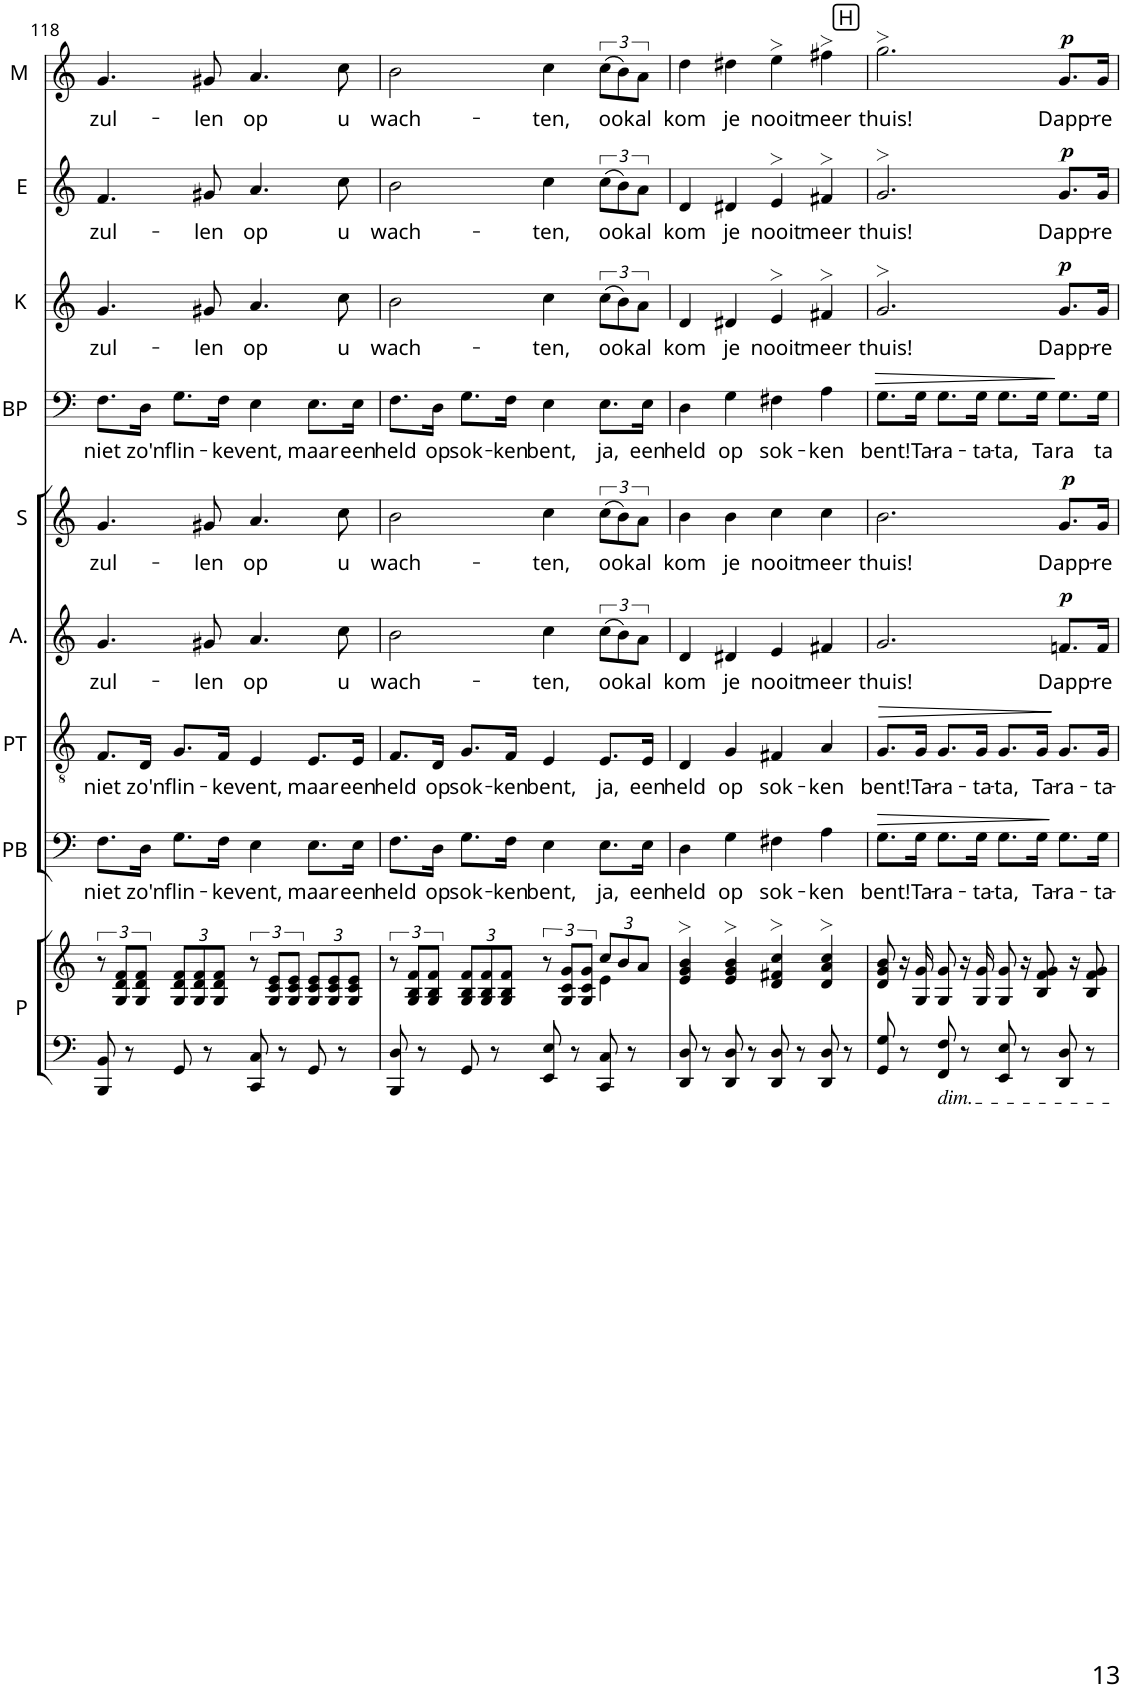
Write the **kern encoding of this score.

**kern	**kern	**kern	**text	**dynam	**kern	**text	**dynam	**kern	**text	**dynam	**kern	**text	**dynam	**kern	**text	**dynam	**kern	**text	**dynam	**kern	**text	**dynam	**kern	**text	**dynam
*part9	*part9	*part8	*part8	*part8	*part7	*part7	*part7	*part6	*part6	*part6	*part5	*part5	*part5	*part4	*part4	*part4	*part3	*part3	*part3	*part2	*part2	*part2	*part1	*part1	*part1
*staff10	*staff9	*staff8	*staff8	*staff8	*staff7	*staff7	*staff7	*staff6	*staff6	*staff6	*staff5	*staff5	*staff5	*staff4	*staff4	*staff4	*staff3	*staff3	*staff3	*staff2	*staff2	*staff2	*staff1	*staff1	*staff1
*I"Piano	*	*I"Politie Bas	*	*	*I"Politie Tenor	*	*	*I"Alt	*	*	*I"Sopraan	*	*	*I"Politie Brigadier	*	*	*I"Kate	*	*	*I"Edith	*	*	*I"Mabel	*	*
*I'P	*	*I'PB	*	*	*I'PT	*	*	*I'A.	*	*	*I'S	*	*	*	*	*	*I'K	*	*	*I'E	*	*	*I'M	*	*
!!LO:PB:g=z
*clefF4	*clefG2	*clefF4	*	*	*clefGv2	*	*	*clefG2	*	*	*clefG2	*	*	*clefF4	*	*	*clefG2	*	*	*clefG2	*	*	*clefG2	*	*
*	*	*	*	*	*Trd8c14	*	*	*	*	*	*	*	*	*Trd4c7	*	*	*	*	*	*	*	*	*	*	*
*k[]	*k[]	*k[]	*	*	*k[]	*	*	*k[]	*	*	*k[]	*	*	*k[]	*	*	*k[]	*	*	*k[]	*	*	*k[]	*	*
*M4/4	*M4/4	*M4/4	*	*	*M4/4	*	*	*M4/4	*	*	*M4/4	*	*	*M4/4	*	*	*M4/4	*	*	*M4/4	*	*	*M4/4	*	*
*met(c)	*met(c)	*met(c)	*	*	*met(c)	*	*	*met(c)	*	*	*met(c)	*	*	*met(c)	*	*	*met(c)	*	*	*met(c)	*	*	*met(c)	*	*
=118	=118	=118	=118	=118	=118	=118	=118	=118	=118	=118	=118	=118	=118	=118	=118	=118	=118	=118	=118	=118	=118	=118	=118	=118	=118
!	!	!	!LO:LY:b	!	!	!LO:LY:b	!	!	!LO:LY:b	!	!	!LO:LY:b	!	!	!LO:LY:b	!	!	!LO:LY:b	!	!	!LO:LY:b	!	!	!LO:LY:b	!
8BBB/ 8BB/	12r	8.F\L	niet	.	8.F/L	niet	.	4.g/	zul-	.	4.g/	zul-	.	8.F\L	niet	.	4.g/	zul-	.	4.f/	zul-	.	4.g/	zul-	.
.	12G/ 12d/ 12f/L	.	.	.	.	.	.	.	.	.	.	.	.	.	.	.	.	.	.	.	.	.	.	.	.
8r	.	.	.	.	.	.	.	.	.	.	.	.	.	.	.	.	.	.	.	.	.	.	.	.	.
.	12G/ 12d/ 12f/J	.	.	.	.	.	.	.	.	.	.	.	.	.	.	.	.	.	.	.	.	.	.	.	.
!	!	!	!LO:LY:b	!	!	!LO:LY:b	!	!	!	!	!	!	!	!	!LO:LY:b	!	!	!	!	!	!	!	!	!	!
.	.	16D\Jk	zo'n	.	16D/Jk	zo'n	.	.	.	.	.	.	.	16D\Jk	zo'n	.	.	.	.	.	.	.	.	.	.
*	*Xbrackettup	*	*	*	*	*	*	*	*	*	*	*	*	*	*	*	*	*	*	*	*	*	*	*	*
!	!	!	!LO:LY:b	!	!	!LO:LY:b	!	!	!	!	!	!	!	!	!LO:LY:b	!	!	!	!	!	!	!	!	!	!
8GG/	12G/ 12d/ 12f/L	8.G\L	flin-	.	8.G/L	flin-	.	.	.	.	.	.	.	8.G\L	flin-	.	.	.	.	.	.	.	.	.	.
.	12G/ 12d/ 12f/	.	.	.	.	.	.	.	.	.	.	.	.	.	.	.	.	.	.	.	.	.	.	.	.
!	!	!	!	!	!	!	!	!	!LO:LY:b	!	!	!LO:LY:b	!	!	!	!	!	!LO:LY:b	!	!	!LO:LY:b	!	!	!LO:LY:b	!
8r	.	.	.	.	.	.	.	8g#X/	-len	.	8g#X/	-len	.	.	.	.	8g#X/	-len	.	8g#X/	-len	.	8g#X/	-len	.
.	12G/ 12d/ 12f/J	.	.	.	.	.	.	.	.	.	.	.	.	.	.	.	.	.	.	.	.	.	.	.	.
!	!	!	!LO:LY:b	!	!	!LO:LY:b	!	!	!	!	!	!	!	!	!LO:LY:b	!	!	!	!	!	!	!	!	!	!
.	.	16F\Jk	-ke	.	16F/Jk	-ke	.	.	.	.	.	.	.	16F\Jk	-ke	.	.	.	.	.	.	.	.	.	.
*	*brackettup	*	*	*	*	*	*	*	*	*	*	*	*	*	*	*	*	*	*	*	*	*	*	*	*
!	!	!	!LO:LY:b	!	!	!LO:LY:b	!	!	!LO:LY:b	!	!	!LO:LY:b	!	!	!LO:LY:b	!	!	!LO:LY:b	!	!	!LO:LY:b	!	!	!LO:LY:b	!
8CC/ 8C/	12r	4E\	vent,	.	4E/	vent,	.	4.a/	op	.	4.a/	op	.	4E\	vent,	.	4.a/	op	.	4.a/	op	.	4.a/	op	.
.	12G/ 12c/ 12e/L	.	.	.	.	.	.	.	.	.	.	.	.	.	.	.	.	.	.	.	.	.	.	.	.
8r	.	.	.	.	.	.	.	.	.	.	.	.	.	.	.	.	.	.	.	.	.	.	.	.	.
.	12G/ 12c/ 12e/J	.	.	.	.	.	.	.	.	.	.	.	.	.	.	.	.	.	.	.	.	.	.	.	.
*	*Xbrackettup	*	*	*	*	*	*	*	*	*	*	*	*	*	*	*	*	*	*	*	*	*	*	*	*
!	!	!	!LO:LY:b	!	!	!LO:LY:b	!	!	!	!	!	!	!	!	!LO:LY:b	!	!	!	!	!	!	!	!	!	!
8GG/	12G/ 12c/ 12e/L	8.E\L	maar	.	8.E/L	maar	.	.	.	.	.	.	.	8.E\L	maar	.	.	.	.	.	.	.	.	.	.
.	12G/ 12c/ 12e/	.	.	.	.	.	.	.	.	.	.	.	.	.	.	.	.	.	.	.	.	.	.	.	.
!	!	!	!	!	!	!	!	!	!LO:LY:b	!	!	!LO:LY:b	!	!	!	!	!	!LO:LY:b	!	!	!LO:LY:b	!	!	!LO:LY:b	!
8r	.	.	.	.	.	.	.	8cc\	u	.	8cc\	u	.	.	.	.	8cc\	u	.	8cc\	u	.	8cc\	u	.
.	12G/ 12c/ 12e/J	.	.	.	.	.	.	.	.	.	.	.	.	.	.	.	.	.	.	.	.	.	.	.	.
!	!	!	!LO:LY:b	!	!	!LO:LY:b	!	!	!	!	!	!	!	!	!LO:LY:b	!	!	!	!	!	!	!	!	!	!
.	.	16E\Jk	een	.	16E/Jk	een	.	.	.	.	.	.	.	16E\Jk	een	.	.	.	.	.	.	.	.	.	.
=119	=119	=119	=119	=119	=119	=119	=119	=119	=119	=119	=119	=119	=119	=119	=119	=119	=119	=119	=119	=119	=119	=119	=119	=119	=119
*	*brackettup	*	*	*	*	*	*	*	*	*	*	*	*	*	*	*	*	*	*	*	*	*	*	*	*
*	*^	*	*	*	*	*	*	*	*	*	*	*	*	*	*	*	*	*	*	*	*	*	*	*	*
!	!	!	!	!LO:LY:b	!	!	!LO:LY:b	!	!	!LO:LY:b	!	!	!LO:LY:b	!	!	!LO:LY:b	!	!	!LO:LY:b	!	!	!LO:LY:b	!	!	!LO:LY:b	!
8BBB/ 8D/	12r	2.ryy	8.F\L	held	.	8.F/L	held	.	2b\	wach-	.	2b\	wach-	.	8.F\L	held	.	2b\	wach-	.	2b\	wach-	.	2b\	wach-	.
.	12G/ 12B/ 12f/L	.	.	.	.	.	.	.	.	.	.	.	.	.	.	.	.	.	.	.	.	.	.	.	.	.
8r	.	.	.	.	.	.	.	.	.	.	.	.	.	.	.	.	.	.	.	.	.	.	.	.	.	.
.	12G/ 12B/ 12f/J	.	.	.	.	.	.	.	.	.	.	.	.	.	.	.	.	.	.	.	.	.	.	.	.	.
!	!	!	!	!LO:LY:b	!	!	!LO:LY:b	!	!	!	!	!	!	!	!	!LO:LY:b	!	!	!	!	!	!	!	!	!	!
.	.	.	16D\Jk	op	.	16D/Jk	op	.	.	.	.	.	.	.	16D\Jk	op	.	.	.	.	.	.	.	.	.	.
*	*Xbrackettup	*	*	*	*	*	*	*	*	*	*	*	*	*	*	*	*	*	*	*	*	*	*	*	*	*
!	!	!	!	!LO:LY:b	!	!	!LO:LY:b	!	!	!	!	!	!	!	!	!LO:LY:b	!	!	!	!	!	!	!	!	!	!
8GG/	12G/ 12B/ 12f/L	.	8.G\L	sok-	.	8.G/L	sok-	.	.	.	.	.	.	.	8.G\L	sok-	.	.	.	.	.	.	.	.	.	.
.	12G/ 12B/ 12f/	.	.	.	.	.	.	.	.	.	.	.	.	.	.	.	.	.	.	.	.	.	.	.	.	.
8r	.	.	.	.	.	.	.	.	.	.	.	.	.	.	.	.	.	.	.	.	.	.	.	.	.	.
.	12G/ 12B/ 12f/J	.	.	.	.	.	.	.	.	.	.	.	.	.	.	.	.	.	.	.	.	.	.	.	.	.
!	!	!	!	!LO:LY:b	!	!	!LO:LY:b	!	!	!	!	!	!	!	!	!LO:LY:b	!	!	!	!	!	!	!	!	!	!
.	.	.	16F\Jk	-ken	.	16F/Jk	-ken	.	.	.	.	.	.	.	16F\Jk	-ken	.	.	.	.	.	.	.	.	.	.
*	*brackettup	*	*	*	*	*	*	*	*	*	*	*	*	*	*	*	*	*	*	*	*	*	*	*	*	*
!	!	!	!	!LO:LY:b	!	!	!LO:LY:b	!	!	!LO:LY:b	!	!	!LO:LY:b	!	!	!LO:LY:b	!	!	!LO:LY:b	!	!	!LO:LY:b	!	!	!LO:LY:b	!
8EE/ 8E/	12r	.	4E\	bent,	.	4E/	bent,	.	4cc\	-ten,	.	4cc\	-ten,	.	4E\	bent,	.	4cc\	-ten,	.	4cc\	-ten,	.	4cc\	-ten,	.
.	12G/ 12c/ 12g/L	.	.	.	.	.	.	.	.	.	.	.	.	.	.	.	.	.	.	.	.	.	.	.	.	.
8r	.	.	.	.	.	.	.	.	.	.	.	.	.	.	.	.	.	.	.	.	.	.	.	.	.	.
.	12G/ 12c/ 12g/J	.	.	.	.	.	.	.	.	.	.	.	.	.	.	.	.	.	.	.	.	.	.	.	.	.
*	*Xbrackettup	*	*	*	*	*	*	*	*	*	*	*	*	*	*	*	*	*	*	*	*	*	*	*	*	*
!	!	!	!	!LO:LY:b	!	!	!LO:LY:b	!	!	!LO:LY:b	!	!	!LO:LY:b	!	!	!LO:LY:b	!	!	!LO:LY:b	!	!	!LO:LY:b	!	!	!LO:LY:b	!
8CC/ 8C/	12cc/L	4e\	8.E\L	ja,	.	8.E/L	ja,	.	(12cc\L	ook	.	(12cc\L	ook	.	8.E\L	ja,	.	(12cc\L	ook	.	(12cc\L	ook	.	(12cc\L	ook	.
.	12b/	.	.	.	.	.	.	.	12b\)	.	.	12b\)	.	.	.	.	.	12b\)	.	.	12b\)	.	.	12b\)	.	.
8r	.	.	.	.	.	.	.	.	.	.	.	.	.	.	.	.	.	.	.	.	.	.	.	.	.	.
!	!	!	!	!	!	!	!	!	!	!LO:LY:b	!	!	!LO:LY:b	!	!	!	!	!	!LO:LY:b	!	!	!LO:LY:b	!	!	!LO:LY:b	!
.	12a/J	.	.	.	.	.	.	.	12a\J	al	.	12a\J	al	.	.	.	.	12a\J	al	.	12a\J	al	.	12a\J	al	.
!	!	!	!	!LO:LY:b	!	!	!LO:LY:b	!	!	!	!	!	!	!	!	!LO:LY:b	!	!	!	!	!	!	!	!	!	!
.	.	.	16E\Jk	een	.	16E/Jk	een	.	.	.	.	.	.	.	16E\Jk	een	.	.	.	.	.	.	.	.	.	.
*	*v	*v	*	*	*	*	*	*	*	*	*	*	*	*	*	*	*	*	*	*	*	*	*	*	*	*
=120	=120	=120	=120	=120	=120	=120	=120	=120	=120	=120	=120	=120	=120	=120	=120	=120	=120	=120	=120	=120	=120	=120	=120	=120	=120
!	!	!	!LO:LY:b	!	!	!LO:LY:b	!	!	!LO:LY:b	!	!	!LO:LY:b	!	!	!LO:LY:b	!	!	!LO:LY:b	!	!	!LO:LY:b	!	!	!LO:LY:b	!
8DD/ 8D/	4e/> 4g/> 4b/>	4D\	held	.	4D/	held	.	4d/	kom	.	4b\	kom	.	4D\	held	.	4d/	kom	.	4d/	kom	.	4dd\	kom	.
8r	.	.	.	.	.	.	.	.	.	.	.	.	.	.	.	.	.	.	.	.	.	.	.	.	.
!	!	!	!LO:LY:b	!	!	!LO:LY:b	!	!	!LO:LY:b	!	!	!LO:LY:b	!	!	!LO:LY:b	!	!	!LO:LY:b	!	!	!LO:LY:b	!	!	!LO:LY:b	!
8DD/ 8D/	4e/> 4g/> 4b/>	4G\	op	.	4G/	op	.	4d#X/	je	.	4b\	je	.	4G\	op	.	4d#X/	je	.	4d#X/	je	.	4dd#X\	je	.
8r	.	.	.	.	.	.	.	.	.	.	.	.	.	.	.	.	.	.	.	.	.	.	.	.	.
!	!	!	!LO:LY:b	!	!	!LO:LY:b	!	!	!LO:LY:b	!	!	!LO:LY:b	!	!	!LO:LY:b	!	!	!LO:LY:b	!	!	!LO:LY:b	!	!	!LO:LY:b	!
8DD/ 8D/	4d/> 4f#X/> 4cc/>	4F#X\	sok-	.	4F#X/	sok-	.	4e/	nooit	.	4cc\	nooit	.	4F#X\	sok-	.	4e>/	nooit	.	4e>/	nooit	.	4ee>\	nooit	.
8r	.	.	.	.	.	.	.	.	.	.	.	.	.	.	.	.	.	.	.	.	.	.	.	.	.
!	!	!	!LO:LY:b	!	!	!LO:LY:b	!	!	!LO:LY:b	!	!	!LO:LY:b	!	!	!LO:LY:b	!	!	!LO:LY:b	!	!	!LO:LY:b	!	!	!LO:LY:b	!
8DD/ 8D/	4d/> 4a/> 4cc/>	4A\	-ken	.	4A/	-ken	.	4f#X/	meer	.	4cc\	meer	.	4A\	-ken	.	4f#X>/	meer	.	4f#X>/	meer	.	4ff#X>\	meer	.
8r	.	.	.	.	.	.	.	.	.	.	.	.	.	.	.	.	.	.	.	.	.	.	.	.	.
!!LO:REH:place=s1:a:cj:fs=12:t=H
=121	=121	=121	=121	=121	=121	=121	=121	=121	=121	=121	=121	=121	=121	=121	=121	=121	=121	=121	=121	=121	=121	=121	=121	=121	=121
!	!	!	!LO:LY:b	!LO:HP:b	!	!LO:LY:b	!LO:HP:b	!	!LO:LY:b	!	!	!LO:LY:b	!	!	!LO:LY:b	!LO:HP:b	!	!LO:LY:b	!	!	!LO:LY:b	!	!	!LO:LY:b	!
8GG/ 8G/	8d/ 8g/ 8b/	8.G\L	bent!	>	8.G/L	bent!	>	2.g/	thuis!	.	2.b\	thuis!	.	8.G\L	bent!	>	2.g>/	thuis!	.	2.g>/	thuis!	.	2.gg>\	thuis!	.
8r	16r	.	.	.	.	.	.	.	.	.	.	.	.	.	.	.	.	.	.	.	.	.	.	.	.
!	!	!	!LO:LY:b	!	!	!LO:LY:b	!	!	!	!	!	!	!	!	!LO:LY:b	!	!	!	!	!	!	!	!	!	!
.	16G/ 16g/	16G\Jk	Ta-	.	16G/Jk	Ta-	.	.	.	.	.	.	.	16G\Jk	Ta-	.	.	.	.	.	.	.	.	.	.
!LO:TX:b:i:t=dim.	!	!	!	!	!	!	!	!	!	!	!	!	!	!	!	!	!	!	!	!	!	!	!	!	!
!	!	!	!LO:LY:b	!	!	!LO:LY:b	!	!	!	!	!	!	!	!	!LO:LY:b	!	!	!	!	!	!	!	!	!	!
8FF/ 8F/	8G/ 8g/	8.G\L	-ra-	.	8.G/L	-ra-	.	.	.	.	.	.	.	8.G\L	-ra-	.	.	.	.	.	.	.	.	.	.
8r	16r	.	.	.	.	.	.	.	.	.	.	.	.	.	.	.	.	.	.	.	.	.	.	.	.
!	!	!	!LO:LY:b	!	!	!LO:LY:b	!	!	!	!	!	!	!	!	!LO:LY:b	!	!	!	!	!	!	!	!	!	!
.	16G/ 16g/	16G\Jk	-ta-	.	16G/Jk	-ta-	.	.	.	.	.	.	.	16G\Jk	-ta-	.	.	.	.	.	.	.	.	.	.
!	!	!	!LO:LY:b	!	!	!LO:LY:b	!	!	!	!	!	!	!	!	!LO:LY:b	!	!	!	!	!	!	!	!	!	!
8EE/ 8E/	8G/ 8g/	8.G\L	-ta,	.	8.G/L	-ta,	.	.	.	.	.	.	.	8.G\L	-ta,	.	.	.	.	.	.	.	.	.	.
8r	16r	.	.	.	.	.	.	.	.	.	.	.	.	.	.	.	.	.	.	.	.	.	.	.	.
!	!	!	!LO:LY:b	!	!	!LO:LY:b	!	!	!	!	!	!	!	!	!LO:LY:b	!	!	!	!	!	!	!	!	!	!
.	8B/ 8f/ 8g/	16G\Jk	Ta-	.	16G/Jk	Ta-	.	.	.	.	.	.	.	16G\Jk	Ta	.	.	.	.	.	.	.	.	.	.
!	!	!	!LO:LY:b	!	!	!LO:LY:b	!	!	!LO:LY:b	!LO:DY:a	!	!LO:LY:b	!LO:DY:a	!	!LO:LY:b	!	!	!LO:LY:b	!LO:DY:a	!	!LO:LY:b	!LO:DY:a	!	!LO:LY:b	!LO:DY:a
8DD/ 8D/	.	8.G\L	-ra-	]	8.G/L	-ra-	]	8.fn/L	Dapp-	p	8.g/L	Dapp-	p	8.G\L	ra	]	8.g/L	Dapp-	p	8.g/L	Dapp-	p	8.g/L	Dapp-	p
.	16r	.	.	.	.	.	.	.	.	.	.	.	.	.	.	.	.	.	.	.	.	.	.	.	.
8r	8B/ 8f/ 8g/	.	.	.	.	.	.	.	.	.	.	.	.	.	.	.	.	.	.	.	.	.	.	.	.
!	!	!	!LO:LY:b	!	!	!LO:LY:b	!	!	!LO:LY:b	!	!	!LO:LY:b	!	!	!LO:LY:b	!	!	!LO:LY:b	!	!	!LO:LY:b	!	!	!LO:LY:b	!
.	.	16G\Jk	-ta-	.	16G/Jk	-ta-	.	16f/Jk	-re	.	16g/Jk	-re	.	16G\Jk	ta	.	16g/Jk	-re	.	16g/Jk	-re	.	16g/Jk	-re	.
=	=	=	=	=	=	=	=	=	=	=	=	=	=	=	=	=	=	=	=	=	=	=	=	=	=
*-	*-	*-	*-	*-	*-	*-	*-	*-	*-	*-	*-	*-	*-	*-	*-	*-	*-	*-	*-	*-	*-	*-	*-	*-	*-
